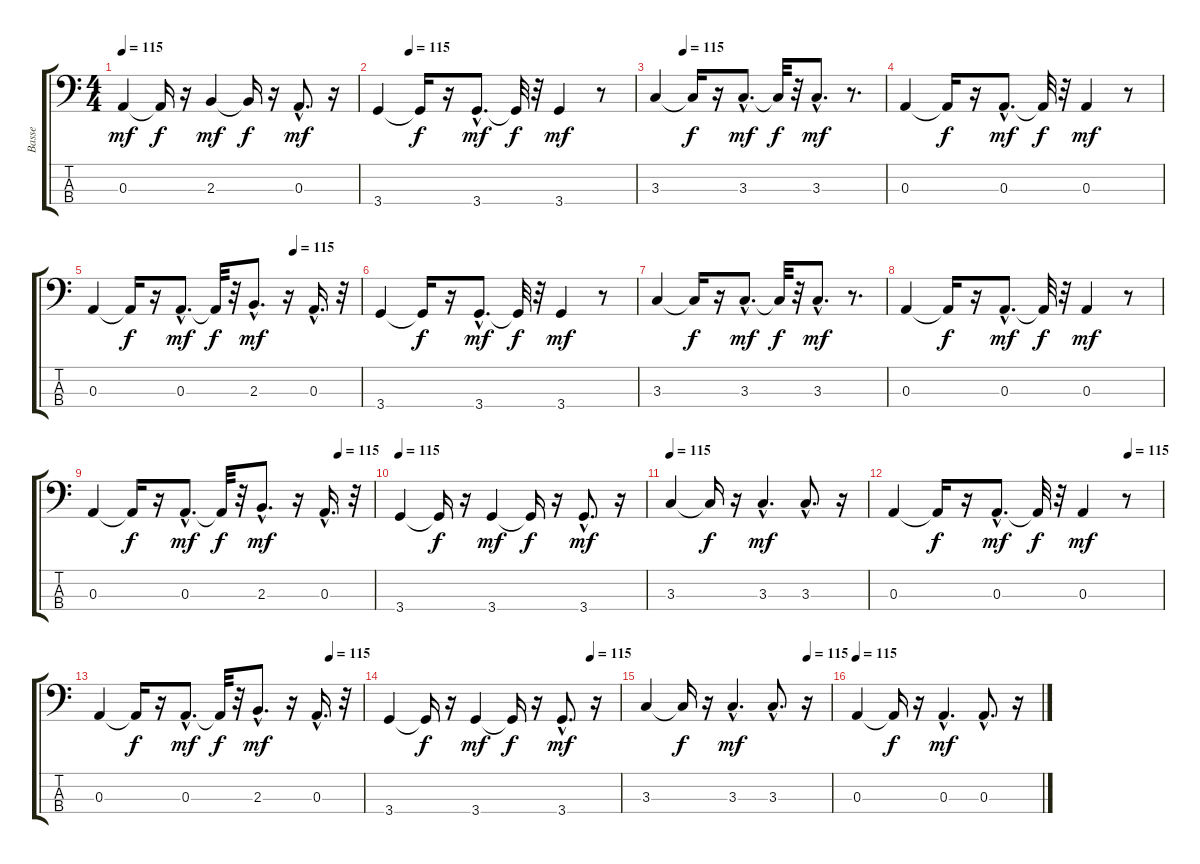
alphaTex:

\track ("Basse" "Basse") {instrument acousticbass}
\staff {score tabs}
\tuning (G2 D2 A1 E1) {hide}
\ts (4 4)
\tempo 115
\clef f4
\ks c
0.3.4{dy mf} 0.3{t}.16{dy f} r.16 2.3.4{dy mf} 2.3{t}.16{dy f} r.16 0.3{hac}.8{d dy mf} r.16 |
\tempo (115 0.125)
3.4.4 3.4{t}.16{dy f} r.16 3.4{hac}.8{d dy mf} 3.4{t}.32{dy f} r.32 3.4.4{dy mf} r.8 |
\tempo (115 0.125)
3.3.4 3.3{t}.16{dy f} r.16 3.3{hac}.8{d dy mf} 3.3{t}.32{dy f} r.32 3.3{hac}.8{d dy mf} r.8{d} |
0.3.4 0.3{t}.16{dy f} r.16 0.3{hac}.8{d dy mf} 0.3{t}.32{dy f} r.32 0.3.4{dy mf} r.8 |
\tempo (115 0.75)
0.3.4 0.3{t}.16{dy f} r.16 0.3{hac}.8{d dy mf} 0.3{t}.32{dy f} r.32 2.3{hac}.8{d dy mf} r.16 0.3{hac}.16{d} r.32 |
3.4.4 3.4{t}.16{dy f} r.16 3.4{hac}.8{d dy mf} 3.4{t}.32{dy f} r.32 3.4.4{dy mf} r.8 |
3.3.4 3.3{t}.16{dy f} r.16 3.3{hac}.8{d dy mf} 3.3{t}.32{dy f} r.32 3.3{hac}.8{d dy mf} r.8{d} |
0.3.4 0.3{t}.16{dy f} r.16 0.3{hac}.8{d dy mf} 0.3{t}.32{dy f} r.32 0.3.4{dy mf} r.8 |
\tempo (115 0.875)
0.3.4 0.3{t}.16{dy f} r.16 0.3{hac}.8{d dy mf} 0.3{t}.32{dy f} r.32 2.3{hac}.8{d dy mf} r.16 0.3{hac}.16{d} r.32 |
\tempo 115
3.4.4 3.4{t}.16{dy f} r.16 3.4.4{dy mf} 3.4{t}.16{dy f} r.16 3.4{hac}.8{d dy mf} r.16 |
\tempo 115
3.3.4 3.3{t}.16{dy f} r.16 3.3{hac}.4{d dy mf} 3.3{hac}.8{d} r.16 |
\tempo (115 0.875)
0.3.4 0.3{t}.16{dy f} r.16 0.3{hac}.8{d dy mf} 0.3{t}.32{dy f} r.32 0.3.4{dy mf} r.8 |
\tempo (115 0.875)
0.3.4 0.3{t}.16{dy f} r.16 0.3{hac}.8{d dy mf} 0.3{t}.32{dy f} r.32 2.3{hac}.8{d dy mf} r.16 0.3{hac}.16{d} r.32 |
\tempo (115 0.875)
3.4.4 3.4{t}.16{dy f} r.16 3.4.4{dy mf} 3.4{t}.16{dy f} r.16 3.4{hac}.8{d dy mf} r.16 |
\tempo (115 0.875)
3.3.4 3.3{t}.16{dy f} r.16 3.3{hac}.4{d dy mf} 3.3{hac}.8{d} r.16 |
\tempo 115
0.3.4 0.3{t}.16{dy f} r.16 0.3{hac}.4{d dy mf} 0.3{hac}.8{d} r.16
